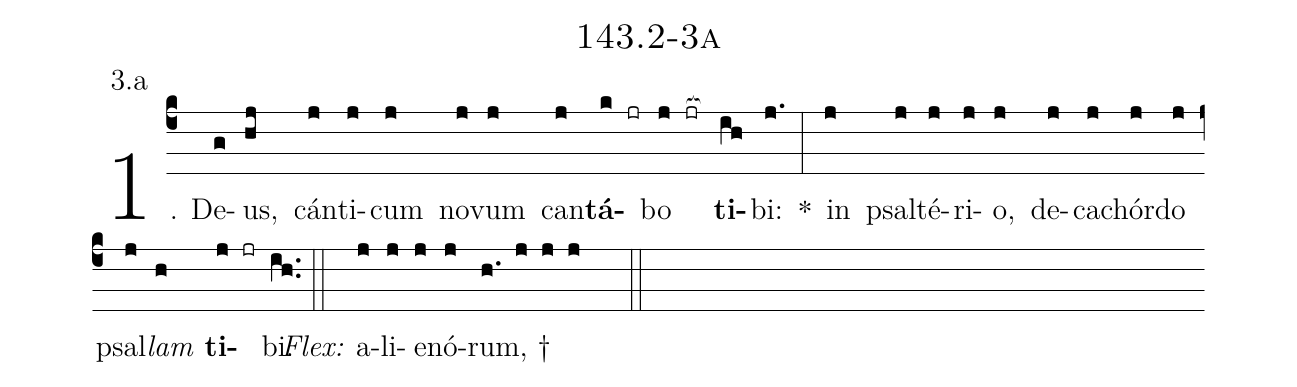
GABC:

name: 143.2-3a;
annotation: 3.a;
%%
(c4)1. De(g)us,(hj) cán(j)ti(j)cum(j) no(j)vum(j) can(j)<b>tá</b>(k jr)bo(j jr[ocb:1{]) <b>ti</b>(ih[ocb:0}])bi:(j.) *(:) in(j) psal(j)té(j)ri(j)o,(j) de(j)ca(j)chór(j)do(j) psal(j)<i>lam</i>(h) <b>ti</b>(j jr)bi.(ih..) (::)
<i>Flex:</i>()  a(j)li(j)e(j)nó(j)rum, †(h. j j j  ::)
